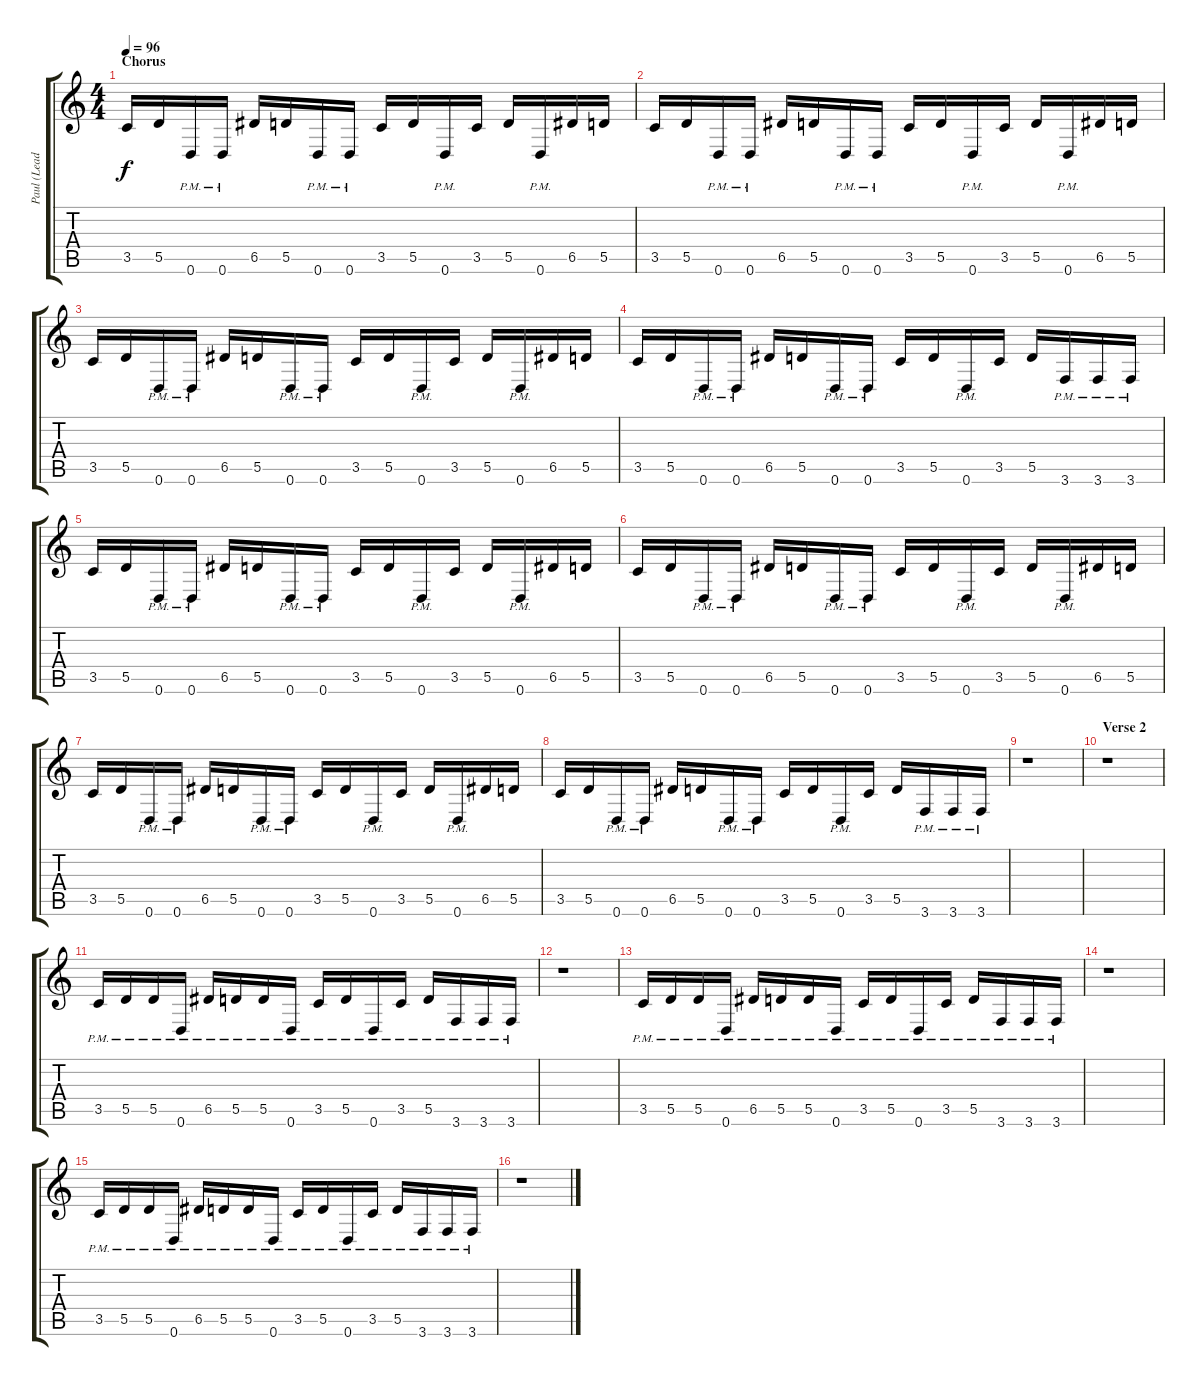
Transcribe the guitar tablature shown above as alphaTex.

\track ("Paul (Lead)" "Paul (Lead") {instrument overdrivenguitar}
\staff {score tabs}
\tuning (E4 B3 G3 D3 A2 D2) {hide}
\ts (4 4)
\section ("" "Chorus")
\tempo 96
\clef g2
\ks c
3.5.16{dy f} 5.5.16 0.6{pm}.16 0.6{pm}.16 6.5.16 5.5.16 0.6{pm}.16 0.6{pm}.16 3.5.16 5.5.16 0.6{pm}.16 3.5.16 5.5.16 0.6{pm}.16 6.5.16 5.5.16 |
3.5.16 5.5.16 0.6{pm}.16 0.6{pm}.16 6.5.16 5.5.16 0.6{pm}.16 0.6{pm}.16 3.5.16 5.5.16 0.6{pm}.16 3.5.16 5.5.16 0.6{pm}.16 6.5.16 5.5.16 |
3.5.16 5.5.16 0.6{pm}.16 0.6{pm}.16 6.5.16 5.5.16 0.6{pm}.16 0.6{pm}.16 3.5.16 5.5.16 0.6{pm}.16 3.5.16 5.5.16 0.6{pm}.16 6.5.16 5.5.16 |
3.5.16 5.5.16 0.6{pm}.16 0.6{pm}.16 6.5.16 5.5.16 0.6{pm}.16 0.6{pm}.16 3.5.16 5.5.16 0.6{pm}.16 3.5.16 5.5.16 3.6{pm}.16 3.6{pm}.16 3.6{pm}.16 |
3.5.16 5.5.16 0.6{pm}.16 0.6{pm}.16 6.5.16 5.5.16 0.6{pm}.16 0.6{pm}.16 3.5.16 5.5.16 0.6{pm}.16 3.5.16 5.5.16 0.6{pm}.16 6.5.16 5.5.16 |
3.5.16 5.5.16 0.6{pm}.16 0.6{pm}.16 6.5.16 5.5.16 0.6{pm}.16 0.6{pm}.16 3.5.16 5.5.16 0.6{pm}.16 3.5.16 5.5.16 0.6{pm}.16 6.5.16 5.5.16 |
3.5.16 5.5.16 0.6{pm}.16 0.6{pm}.16 6.5.16 5.5.16 0.6{pm}.16 0.6{pm}.16 3.5.16 5.5.16 0.6{pm}.16 3.5.16 5.5.16 0.6{pm}.16 6.5.16 5.5.16 |
3.5.16 5.5.16 0.6{pm}.16 0.6{pm}.16 6.5.16 5.5.16 0.6{pm}.16 0.6{pm}.16 3.5.16 5.5.16 0.6{pm}.16 3.5.16 5.5.16 3.6{pm}.16 3.6{pm}.16 3.6{pm}.16 |
r.1 |
\section ("" "Verse 2")
r.1 |
3.5{pm}.16 5.5{pm}.16 5.5{pm}.16 0.6{pm}.16 6.5{pm}.16 5.5{pm}.16 5.5{pm}.16 0.6{pm}.16 3.5{pm}.16 5.5{pm}.16 0.6{pm}.16 3.5{pm}.16 5.5{pm}.16 3.6{pm}.16 3.6{pm}.16 3.6{pm}.16 |
r.1 |
3.5{pm}.16 5.5{pm}.16 5.5{pm}.16 0.6{pm}.16 6.5{pm}.16 5.5{pm}.16 5.5{pm}.16 0.6{pm}.16 3.5{pm}.16 5.5{pm}.16 0.6{pm}.16 3.5{pm}.16 5.5{pm}.16 3.6{pm}.16 3.6{pm}.16 3.6{pm}.16 |
r.1 |
3.5{pm}.16 5.5{pm}.16 5.5{pm}.16 0.6{pm}.16 6.5{pm}.16 5.5{pm}.16 5.5{pm}.16 0.6{pm}.16 3.5{pm}.16 5.5{pm}.16 0.6{pm}.16 3.5{pm}.16 5.5{pm}.16 3.6{pm}.16 3.6{pm}.16 3.6{pm}.16 |
r.1
